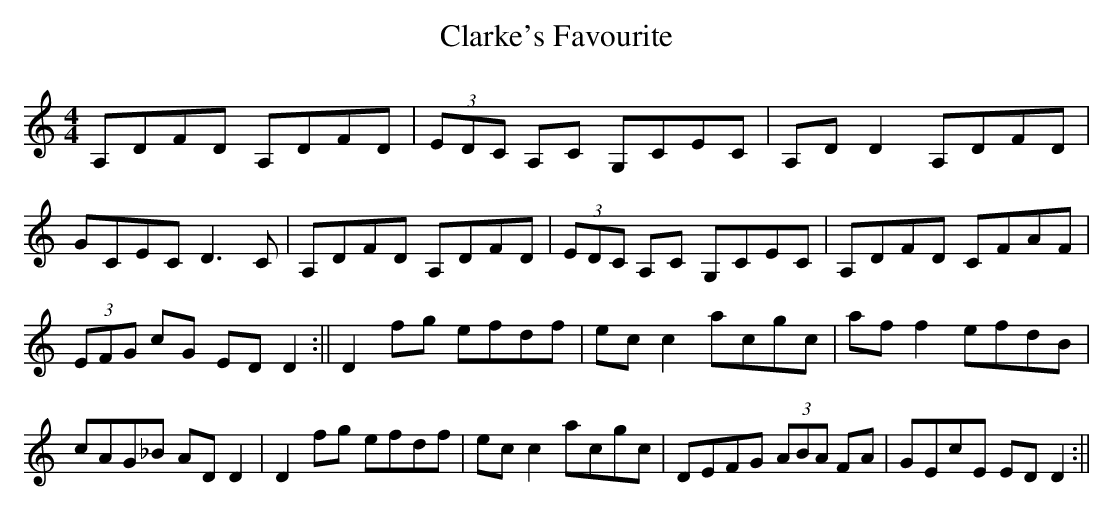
X:1
T:Clarke's Favourite
M:4/4
L:1/8
K:C
A,DFD A,DFD|(3EDC A,C G,CEC|A,DD2 A,DFD|GCEC D3C|\
A,DFD A,DFD|(3EDC A,C G,CEC|A,DFD CFAF|(3EFG cG EDD2:||\
D2fg efdf|ecc2 acgc|aff2 efdB|cAG_B ADD2|\
D2fg efdf|ecc2 acgc|DEFG (3ABA FA|GEcE ED D2:||
